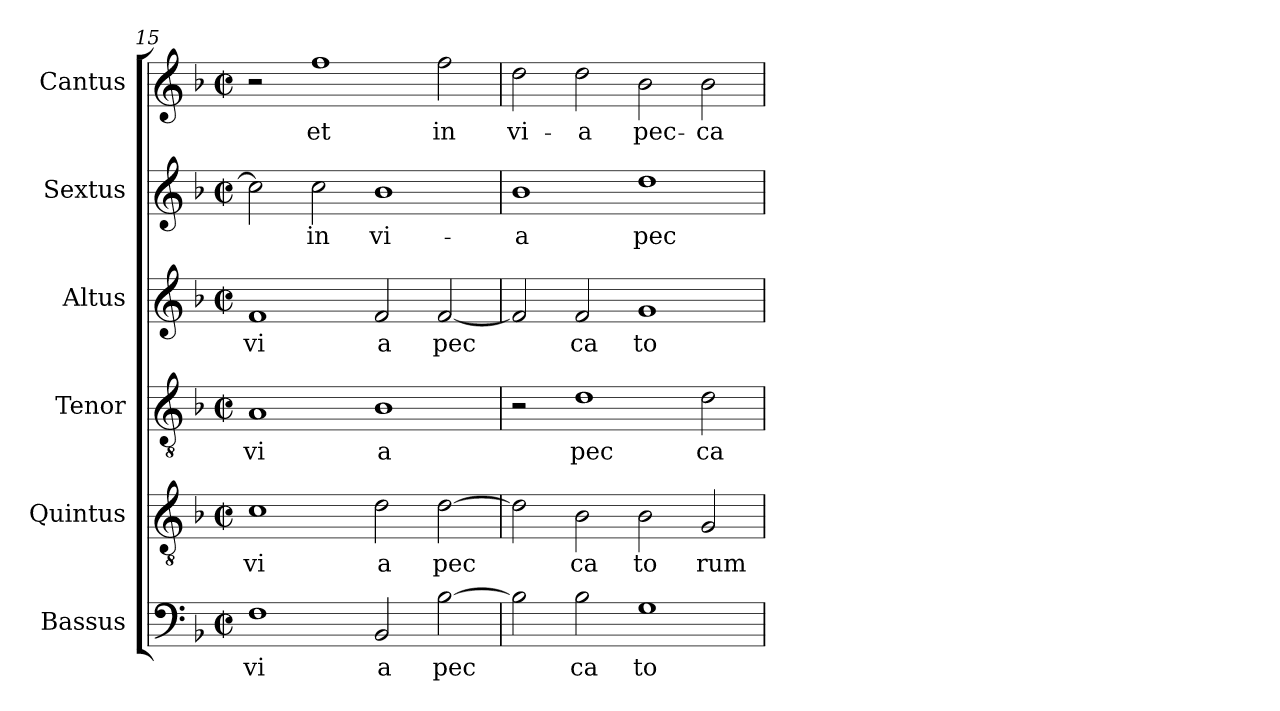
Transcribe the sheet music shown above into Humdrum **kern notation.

**kern	**text	**kern	**text	**kern	**text	**kern	**text	**kern	**text	**kern	**text
*part6	*part6	*part5	*part5	*part4	*part4	*part3	*part3	*part2	*part2	*part1	*part1
*staff6	*staff6	*staff5	*staff5	*staff4	*staff4	*staff3	*staff3	*staff2	*staff2	*staff1	*staff1
*I"Bassus	*	*I"Quintus	*	*I"Tenor	*	*I"Altus	*	*I"Sextus	*	*I"Cantus	*
*I'B	*	*I'Q	*	*I'T	*	*I'A	*	*I'S	*	*I'C	*
*clefF4	*	*clefGv2	*	*clefGv2	*	*clefG2	*	*clefG2	*	*clefG2	*
*k[b-]	*	*k[b-]	*	*k[b-]	*	*k[b-]	*	*k[b-]	*	*k[b-]	*
*F:	*	*F:	*	*F:	*	*F:	*	*F:	*	*F:	*
*M2/2	*	*M2/2	*	*M2/2	*	*M2/2	*	*M2/2	*	*M2/2	*
*met(c|)	*	*met(c|)	*	*met(c|)	*	*met(c|)	*	*met(c|)	*	*met(c|)	*
=15	=15	=15	=15	=15	=15	=15	=15	=15	=15	=15	=15
!	!LO:LY:b:cj	!	!LO:LY:b:cj	!	!LO:LY:b:cj	!	!LO:LY:b:cj	!	!LO:LY:b:cj	!	!
1F	vi	1c	vi	1A	vi	1f	vi	2cc\]	.	2r	.
!	!	!	!	!	!	!	!	!	!LO:LY:b:cj	!	!LO:LY:b:cj
.	.	.	.	.	.	.	.	2cc\	in	1ff	et
!	!LO:LY:b:cj	!	!LO:LY:b:cj	!	!LO:LY:b:cj	!	!LO:LY:b:cj	!	!LO:LY:b:cj	!	!
2BB-/	a	2d\	a	1B-	a	2f/	a	1b-	vi-	.	.
!	!LO:LY:b:cj	!	!LO:LY:b:cj	!	!	!	!LO:LY:b:cj	!	!	!	!LO:LY:b:cj
[>2B-\	pec	[>2d\	pec	.	.	[<2f/	pec	.	.	2ff\	in
=16	=16	=16	=16	=16	=16	=16	=16	=16	=16	=16	=16
!	!LO:LY:b:cj	!	!LO:LY:b:cj	!	!	!	!LO:LY:b:cj	!	!LO:LY:b:cj	!	!LO:LY:b:cj
2B-\]	.	2d\]	.	2r	.	2f/]	.	1b-	-a	2dd\	vi-
!	!LO:LY:b:cj	!	!LO:LY:b:cj	!	!LO:LY:b:cj	!	!LO:LY:b:cj	!	!	!	!LO:LY:b:cj
2B-\	ca	2B-\	ca	1d	pec	2f/	ca	.	.	2dd\	-a
!	!LO:LY:b:cj	!	!LO:LY:b:cj	!	!	!	!LO:LY:b:cj	!	!LO:LY:b:cj	!	!LO:LY:b:cj
1G	to	2B-\	to	.	.	1g	to	1dd	pec-	2b-\	pec-
!	!	!	!LO:LY:b:cj	!	!LO:LY:b:cj	!	!	!	!	!	!LO:LY:b:cj
.	.	2G/	rum	2d\	ca	.	.	.	.	2b-\	-ca-
=	=	=	=	=	=	=	=	=	=	=	=
*-	*-	*-	*-	*-	*-	*-	*-	*-	*-	*-	*-
